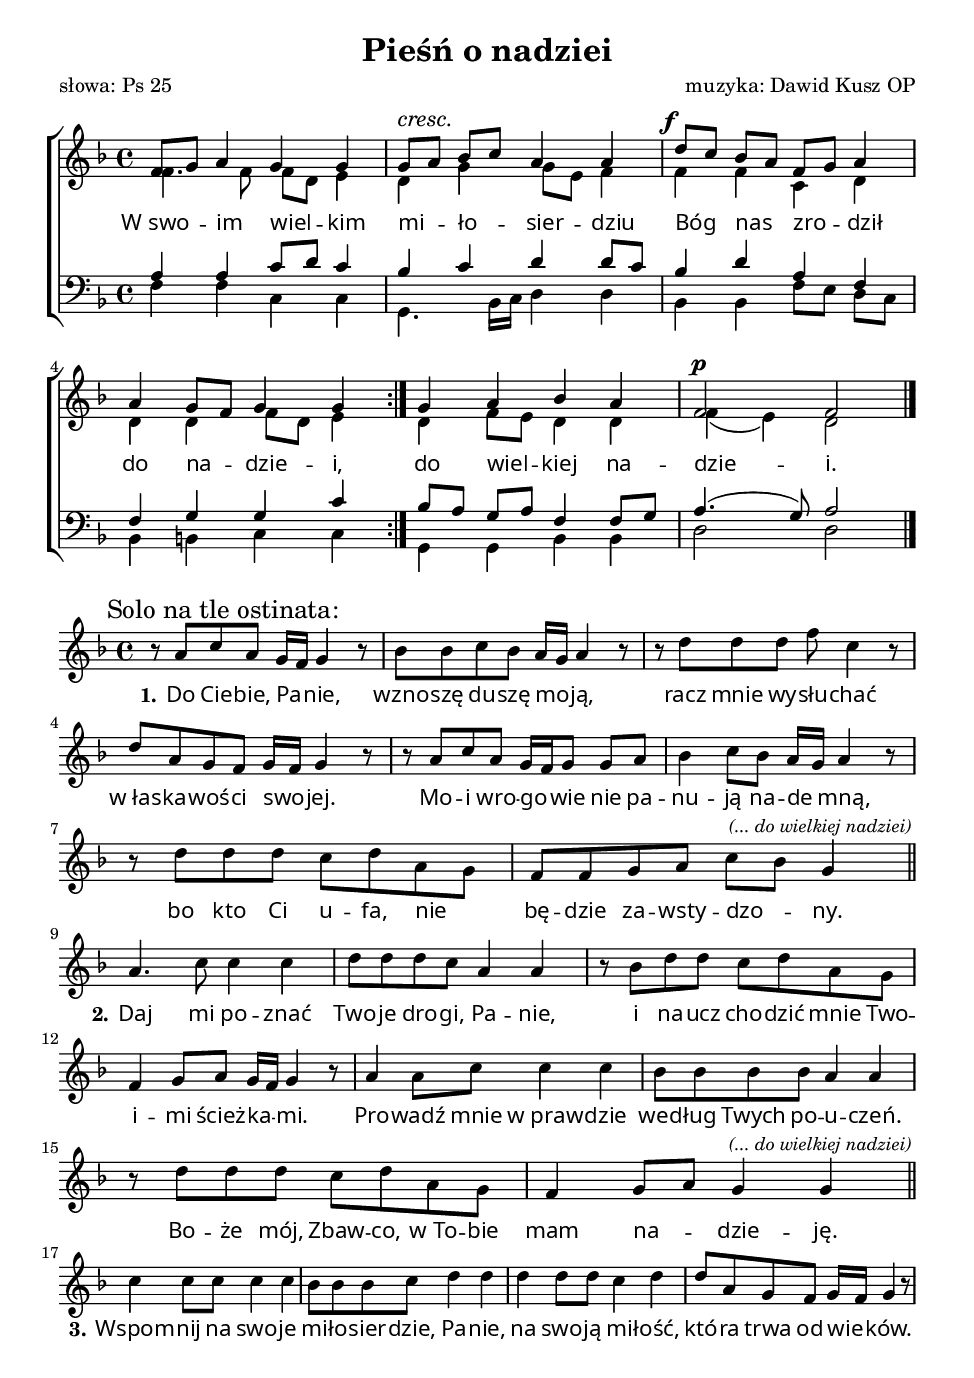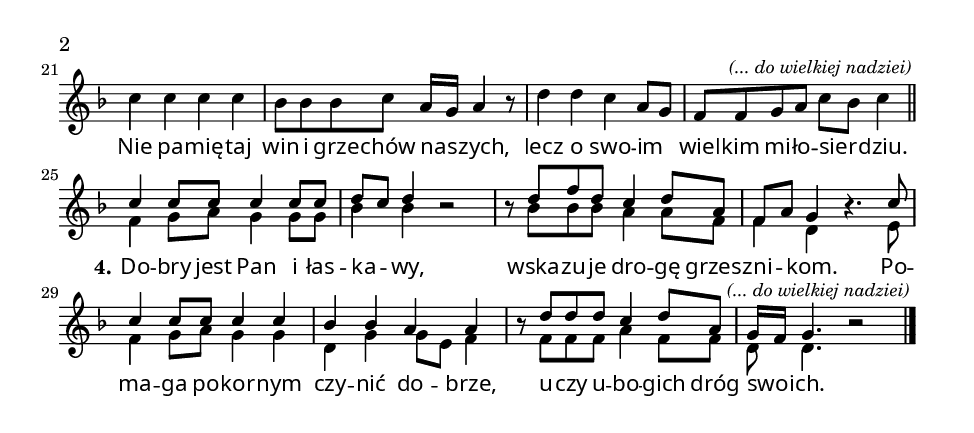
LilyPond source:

\version "2.17.3"
#(set-global-staff-size 17.5)

right = { \once \override LyricText #'self-alignment-X = #-0.8 }
righty = { \once \override LyricText #'self-alignment-X = #-0.6 }
rightyy = { \once \override LyricText #'self-alignment-X = #-0.4 }
rightyyy = { \once \override LyricText #'self-alignment-X = #-0.2 }
left = { \once \override LyricText #'self-alignment-X = #0.8 }
lefty = { \once \override LyricText #'self-alignment-X = #0.6 }
leftyy = { \once \override LyricText #'self-alignment-X = #0.4 }
leftyyy = { \once \override LyricText #'self-alignment-X = #0.2 }

m = #(define-music-function (parser location off) (number?)
       #{
         \once \override Lyrics.LyricText #'X-offset = #off
       #})

\header	{
  title = "Pieśń o nadziei"
  poet = "słowa: Ps 25"
  composer = "muzyka: Dawid Kusz OP"
}

\paper {
  paper-width = 165 \mm
  paper-height = 240 \mm
  line-width = 145 \mm
  top-margin = 10 \mm
  markup-system-spacing #'basic-distance = #15
}
%--------------------------------MELODY--------------------------------
sopranomelody = \relative c'' {
  \dynamicUp
  \key d \minor
  \time 4/4
  \repeat volta 2 {
    f,8[ g8] a4 g g | g8[-\tweak #'Y-offset #2 \cresc a]\! bes[ c] a4 a
    d8[ -\tweak #'X-offset #-1.3 \f c] bes-\tweak #'positions #'(2.80 . 2.50) [ a] f[ g] a4 | a4 g8[ f] g4 g
  }
  g4 a bes a | f2\p f 
  \bar "|."
}
altomelody = \relative f' {
  \dynamicUp
  \key d \minor
  \time 4/4
  \repeat volta 2 {
    f4. f8 f[ d] e4 | d g g8[ e] f4
    f f c d | d d f8[ d] e4
  }
  d4 f8[ e] d4 d | f( e) d2
  \bar "|."
}
tenormelody = \relative c' {
  \dynamicUp
  \key d \minor
  \time 4/4
  \repeat volta 2 {
    a4 a c8[ d] c4 | bes c d d8[ c]
    bes4 d a f | f g g c
  }
  bes8[ a] g[ a] f4 f8[ g] | a4.( g8) a2
  \bar "|."
}
bassmelody = \relative f {
  \dynamicUp
  \key d \minor
  \time 4/4
  \repeat volta 2 {
    f4 f c c | g4. bes16[ c] d4 d
    bes bes f'8[ e] d[ c] | bes4 b c c
  }
  g4 g bes bes | d2 d
  \bar "|."
}
akordy = \chordmode {
  \set chordNameLowercaseMinor = ##t
  f2 c
  g2 d:m
  bes2 f4 d:m
  bes4 g c2
  g bes
  d1:m
}
%--------------------------------LYRICS--------------------------------
text = \lyricmode {
  \override LyricText #'font-name = #"Minion Pro Medium"
  \m #-3.2 W_swo -- \m #0 im \m #0 wiel -- \m #-1 kim
  mi -- ło -- \righty sier -- \rightyy dziu
  Bóg nas zro -- \rightyy dził do na -- \rightyy dzie -- i,
  \rightyy do \m #0 wiel -- kiej \rightyy na -- \m #0 dzie -- i.
}
%--------------------------------ALL-FILE VARIABLE--------------------------------

\score {
  \new ChoirStaff <<
    \new Staff = women <<
      \clef treble
      \new Voice = soprano {
        \voiceOne
        \sopranomelody
      }
      \new Voice = alto {
        \voiceTwo
        \altomelody
      }
    >>
    \new Lyrics = sopranolyrics \with {
      \override VerticalAxisGroup #'staff-affinity = #CENTER
      \override VerticalAxisGroup #'nonstaff-relatedstaff-spacing #'padding = #1
    }
    \lyricsto soprano \text

    \new Staff = men <<
      \clef bass
      \new Voice = tenor {
        \voiceOne
        \tenormelody
      }
      \new Voice = bass {
        \voiceTwo
        \bassmelody
      }
    >>
  >>
  \layout {
    \autoBeamOff
    indent = 0\cm
  }
}


\score {
  \relative f' {
    \key d \minor
    \time 4/4
    \once \override Score.RehearsalMark #'self-alignment-X = #-1
    \mark \markup "Solo na tle ostinata:"
    r8 a c a g16\melisma f\melismaEnd g4 r8
    bes8 bes c bes a16\melisma g\melismaEnd a4 r8
    r8 d d d f c4 r8
    d8 a g f g16\melisma f\melismaEnd g4 r8
    r8 a c a g16\melisma f \melismaEnd g8 g a
    bes4 c8 bes a16\melisma g\melismaEnd a4 r8
    r8 d d d c d a\melisma g\melismaEnd
    f8 f g a c\melisma bes\melismaEnd g4
    \once \override Score.RehearsalMark #'break-visibility = #end-of-line-visible
    \once \override Score.RehearsalMark #'self-alignment-X = #1
    \mark \markup \small \italic "(... do wielkiej nadziei)"
    \bar "||"
    \break
    a4. c8 c4 c
    d8 d d c a4 a
    r8 bes d d c d a g
    f4 g8 a g16\melisma f\melismaEnd g4 r8
    a4 a8 c c4 c
    bes8 bes bes bes a4 a
    r8 d d d c d a g
    f4 g8\melisma a\melismaEnd g4 g
    \once \override Score.RehearsalMark #'break-visibility = #end-of-line-visible
    \once \override Score.RehearsalMark #'self-alignment-X = #1
    \mark \markup \small \italic "(... do wielkiej nadziei)"
    \bar "||"
    \break
    c4 c8 c c4 c
    bes8 bes bes c d4 d
    d4 d8 d c4 d
    d8 a g f g16\melisma f\melismaEnd g4 r8
    c4 c  c c
    bes8 bes bes c a16\melisma g\melismaEnd a4 r8
    d4 d c a8\melisma g\melismaEnd
    f f g a c\melisma bes \melismaEnd c4
    \once \override Score.RehearsalMark #'break-visibility = #end-of-line-visible
    \once \override Score.RehearsalMark #'self-alignment-X = #1
    \mark \markup \small \italic "(... do wielkiej nadziei)"
    \bar "||"
    \break
    <<
      {
        \voiceOne
        c4 c8 c c4 c8 c
        d8\melisma c\melismaEnd d4 \oneVoice r2
        r8 \voiceOne d8 f d c4 d8 a
        f\melisma a\melismaEnd g4 \oneVoice r4. \voiceOne c8
        c4 c8 c c4 c
        bes4 bes a a
        \oneVoice r8 \voiceOne d8 d d c4 d8 a
        g16\melisma f\melismaEnd g4.
      }
      \new Voice {
        \voiceTwo
        f4 g8 a g4 g8 g
        bes4 bes s2
        s8 bes8 bes bes a4 a8 f8
        f4 d s4. e8
        f4 g8 a g4 g
        d g g8\melisma e\melismaEnd f4
        s8 f f f a4 f8 f
        d8 d4.
      }
    >>
    \oneVoice
    r2
    \once \override Score.RehearsalMark #'break-visibility = #end-of-line-visible
    \once \override Score.RehearsalMark #'self-alignment-X = #1
    \mark \markup \small \italic "(... do wielkiej nadziei)"
    \bar "|."
  }
  \addlyrics {
    \set stanza = "1."
    \override LyricText #'font-name = #"Minion Pro Medium Condensed"
    Do Cie -- bie, Pa -- nie,
    wzno -- szę du -- szę mo -- ją,
    racz mnie wy -- słu -- chać
    w_łas -- ka -- woś -- ci swo -- jej.
    Mo -- i wro -- go -- wie
    nie pa -- nu -- ją na -- de mną,
    bo kto Ci u -- fa, nie
    bę -- dzie za -- wsty -- dzo -- ny.
    \set stanza = "2."
    Daj mi po -- znać
    Two -- je dro -- gi, Pa -- nie,
    i na -- ucz cho -- dzić mnie Two --
    i -- mi ścież -- ka -- mi.
    Pro -- wadź mnie w_praw -- dzie
    wed -- ług Twych po -- u -- czeń.
    Bo -- że mój, Zbaw -- co, w_To -- bie
    mam na -- dzie -- ję.
    \set stanza = "3."
    Wspom -- nij na swo -- je
    mi -- ło -- sier -- dzie, Pa -- nie,
    na swo -- ją mi -- łość,
    któ -- ra trwa od wie -- ków.
    Nie pa -- mię -- taj
    win i grze -- chów na -- szych,
    lecz o swo -- im
    wiel -- kim mi -- ło -- sier -- dziu.
    \set stanza = "4."
    Do -- bry jest Pan i łas --
    ka -- wy,
    wska -- zu -- je dro -- gę grzesz --
    ni -- kom. Po --
    ma -- ga po -- kor -- nym
    czy -- nić do -- brze,
    u -- czy u -- bo -- gich dróg swo -- ich.
  }
  \layout {
    indent = 0
  }
}
